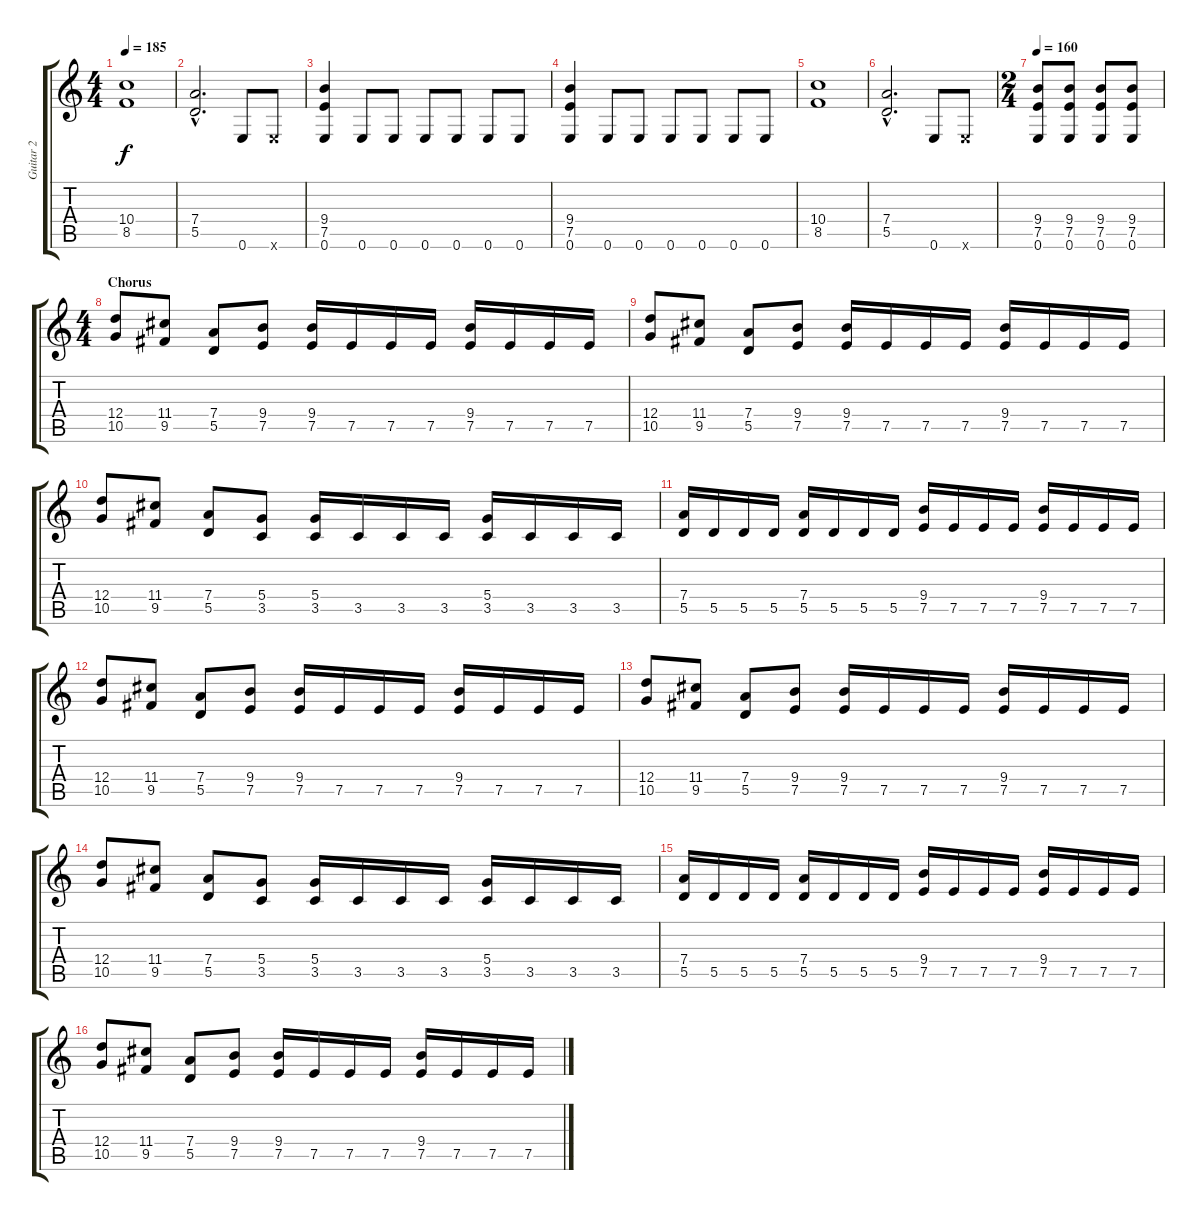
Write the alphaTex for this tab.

\track ("Guitar 2" "Guitar 2") {instrument distortionguitar}
\staff {score tabs}
\tuning (E4 B3 G3 D3 A2 E2) {hide}
\ts (4 4)
\tempo 185
\clef g2
\ks c
(10.4 8.5).1{dy f} |
(7.4{hac} 5.5{hac}).2{d} 0.6.8 0.6{x}.8 |
(9.4 7.5 0.6).4 0.6.8 0.6.8 0.6.8 0.6.8 0.6.8 0.6.8 |
(9.4 7.5 0.6).4 0.6.8 0.6.8 0.6.8 0.6.8 0.6.8 0.6.8 |
(10.4 8.5).1 |
(7.4{hac} 5.5{hac}).2{d} 0.6.8 0.6{x}.8 |
\ts (2 4)
\tempo 160
(9.4 7.5 0.6).8 (9.4 7.5 0.6).8 (9.4 7.5 0.6).8 (9.4 7.5 0.6).8 |
\ts (4 4)
\section ("" "Chorus")
(12.4 10.5).8 (11.4 9.5).8 (7.4 5.5).8 (9.4 7.5).8 (9.4 7.5).16 7.5.16 7.5.16 7.5.16 (9.4 7.5).16 7.5.16 7.5.16 7.5.16 |
(12.4 10.5).8 (11.4 9.5).8 (7.4 5.5).8 (9.4 7.5).8 (9.4 7.5).16 7.5.16 7.5.16 7.5.16 (9.4 7.5).16 7.5.16 7.5.16 7.5.16 |
(12.4 10.5).8 (11.4 9.5).8 (7.4 5.5).8 (5.4 3.5).8 (5.4 3.5).16 3.5.16 3.5.16 3.5.16 (5.4 3.5).16 3.5.16 3.5.16 3.5.16 |
(7.4 5.5).16 5.5.16 5.5.16 5.5.16 (7.4 5.5).16 5.5.16 5.5.16 5.5.16 (9.4 7.5).16 7.5.16 7.5.16 7.5.16 (9.4 7.5).16 7.5.16 7.5.16 7.5.16 |
(12.4 10.5).8 (11.4 9.5).8 (7.4 5.5).8 (9.4 7.5).8 (9.4 7.5).16 7.5.16 7.5.16 7.5.16 (9.4 7.5).16 7.5.16 7.5.16 7.5.16 |
(12.4 10.5).8 (11.4 9.5).8 (7.4 5.5).8 (9.4 7.5).8 (9.4 7.5).16 7.5.16 7.5.16 7.5.16 (9.4 7.5).16 7.5.16 7.5.16 7.5.16 |
(12.4 10.5).8 (11.4 9.5).8 (7.4 5.5).8 (5.4 3.5).8 (5.4 3.5).16 3.5.16 3.5.16 3.5.16 (5.4 3.5).16 3.5.16 3.5.16 3.5.16 |
(7.4 5.5).16 5.5.16 5.5.16 5.5.16 (7.4 5.5).16 5.5.16 5.5.16 5.5.16 (9.4 7.5).16 7.5.16 7.5.16 7.5.16 (9.4 7.5).16 7.5.16 7.5.16 7.5.16 |
(12.4 10.5).8 (11.4 9.5).8 (7.4 5.5).8 (9.4 7.5).8 (9.4 7.5).16 7.5.16 7.5.16 7.5.16 (9.4 7.5).16 7.5.16 7.5.16 7.5.16
